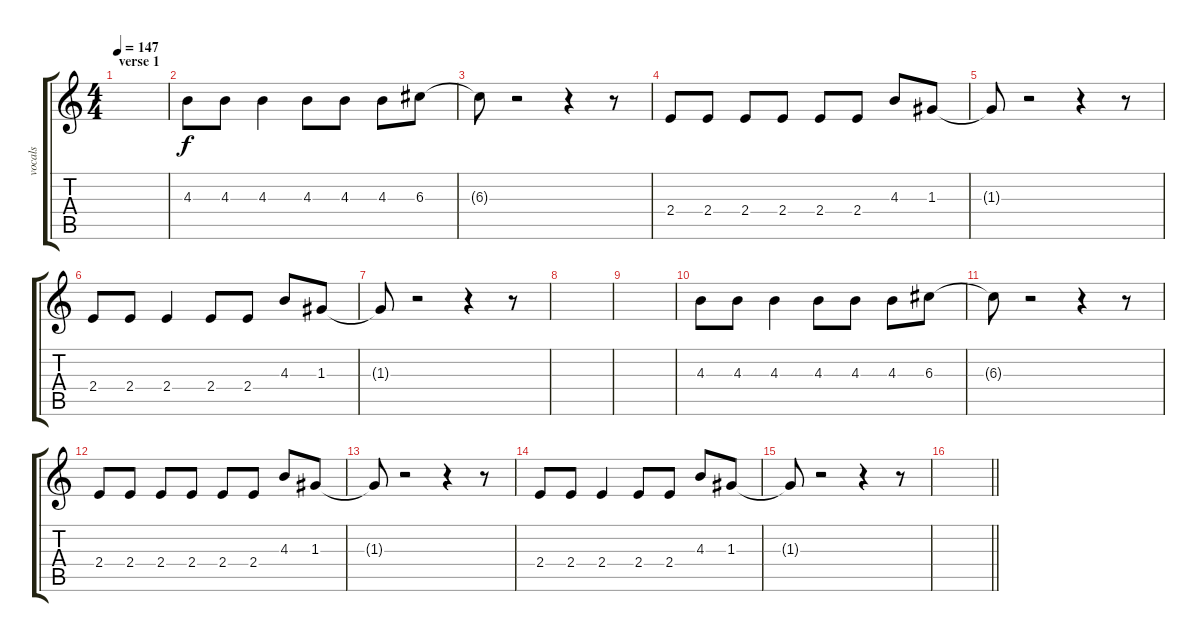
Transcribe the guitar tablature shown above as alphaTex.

\track ("vocals" "vocals") {instrument overdrivenguitar}
\staff {score tabs}
\tuning (E4 B3 G3 D3 A2 E2) {hide}
\ts (4 4)
\section ("" "verse 1")
\tempo 147
\clef g2
\ks c
|
4.3.8 4.3.8 4.3.4 4.3.8 4.3.8 4.3.8 6.3.8 |
6.3{t}.8 r.2 r.4 r.8 |
2.4.8 2.4.8 2.4.8 2.4.8 2.4.8 2.4.8 4.3.8 1.3.8 |
1.3{t}.8 r.2 r.4 r.8 |
2.4.8 2.4.8 2.4.4 2.4.8 2.4.8 4.3.8 1.3.8 |
1.3{t}.8 r.2 r.4 r.8 |
|
|
4.3.8 4.3.8 4.3.4 4.3.8 4.3.8 4.3.8 6.3.8 |
6.3{t}.8 r.2 r.4 r.8 |
2.4.8 2.4.8 2.4.8 2.4.8 2.4.8 2.4.8 4.3.8 1.3.8 |
1.3{t}.8 r.2 r.4 r.8 |
2.4.8 2.4.8 2.4.4 2.4.8 2.4.8 4.3.8 1.3.8 |
1.3{t}.8 r.2 r.4 r.8 |
\barLineRight lightlight
